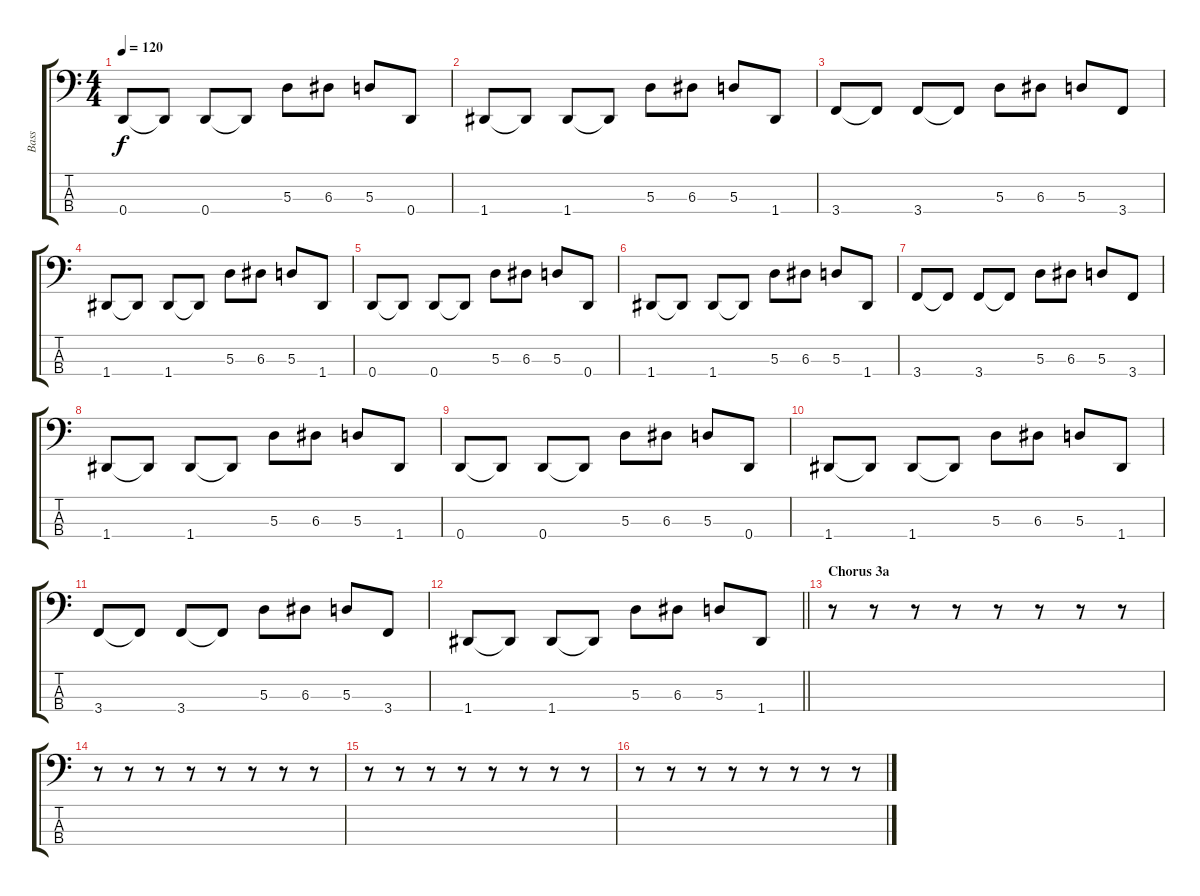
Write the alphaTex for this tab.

\track ("Bass" "Bass") {instrument electricbasspick}
\staff {score tabs}
\tuning (G2 D2 A1 D1) {hide}
\ts (4 4)
\tempo 120
\clef f4
\ks c
0.4.8{dy f} 0.4{t}.8 0.4.8 0.4{t}.8 5.3.8 6.3.8 5.3.8 0.4.8 |
1.4.8 1.4{t}.8 1.4.8 1.4{t}.8 5.3.8 6.3.8 5.3.8 1.4.8 |
3.4.8 3.4{t}.8 3.4.8 3.4{t}.8 5.3.8 6.3.8 5.3.8 3.4.8 |
1.4.8 1.4{t}.8 1.4.8 1.4{t}.8 5.3.8 6.3.8 5.3.8 1.4.8 |
0.4.8 0.4{t}.8 0.4.8 0.4{t}.8 5.3.8 6.3.8 5.3.8 0.4.8 |
1.4.8 1.4{t}.8 1.4.8 1.4{t}.8 5.3.8 6.3.8 5.3.8 1.4.8 |
3.4.8 3.4{t}.8 3.4.8 3.4{t}.8 5.3.8 6.3.8 5.3.8 3.4.8 |
1.4.8 1.4{t}.8 1.4.8 1.4{t}.8 5.3.8 6.3.8 5.3.8 1.4.8 |
0.4.8 0.4{t}.8 0.4.8 0.4{t}.8 5.3.8 6.3.8 5.3.8 0.4.8 |
1.4.8 1.4{t}.8 1.4.8 1.4{t}.8 5.3.8 6.3.8 5.3.8 1.4.8 |
3.4.8 3.4{t}.8 3.4.8 3.4{t}.8 5.3.8 6.3.8 5.3.8 3.4.8 |
\barLineRight lightlight
1.4.8 1.4{t}.8 1.4.8 1.4{t}.8 5.3.8 6.3.8 5.3.8 1.4.8 |
\section ("" "Chorus 3a")
r.8 r.8 r.8 r.8 r.8 r.8 r.8 r.8 |
r.8 r.8 r.8 r.8 r.8 r.8 r.8 r.8 |
r.8 r.8 r.8 r.8 r.8 r.8 r.8 r.8 |
r.8 r.8 r.8 r.8 r.8 r.8 r.8 r.8
